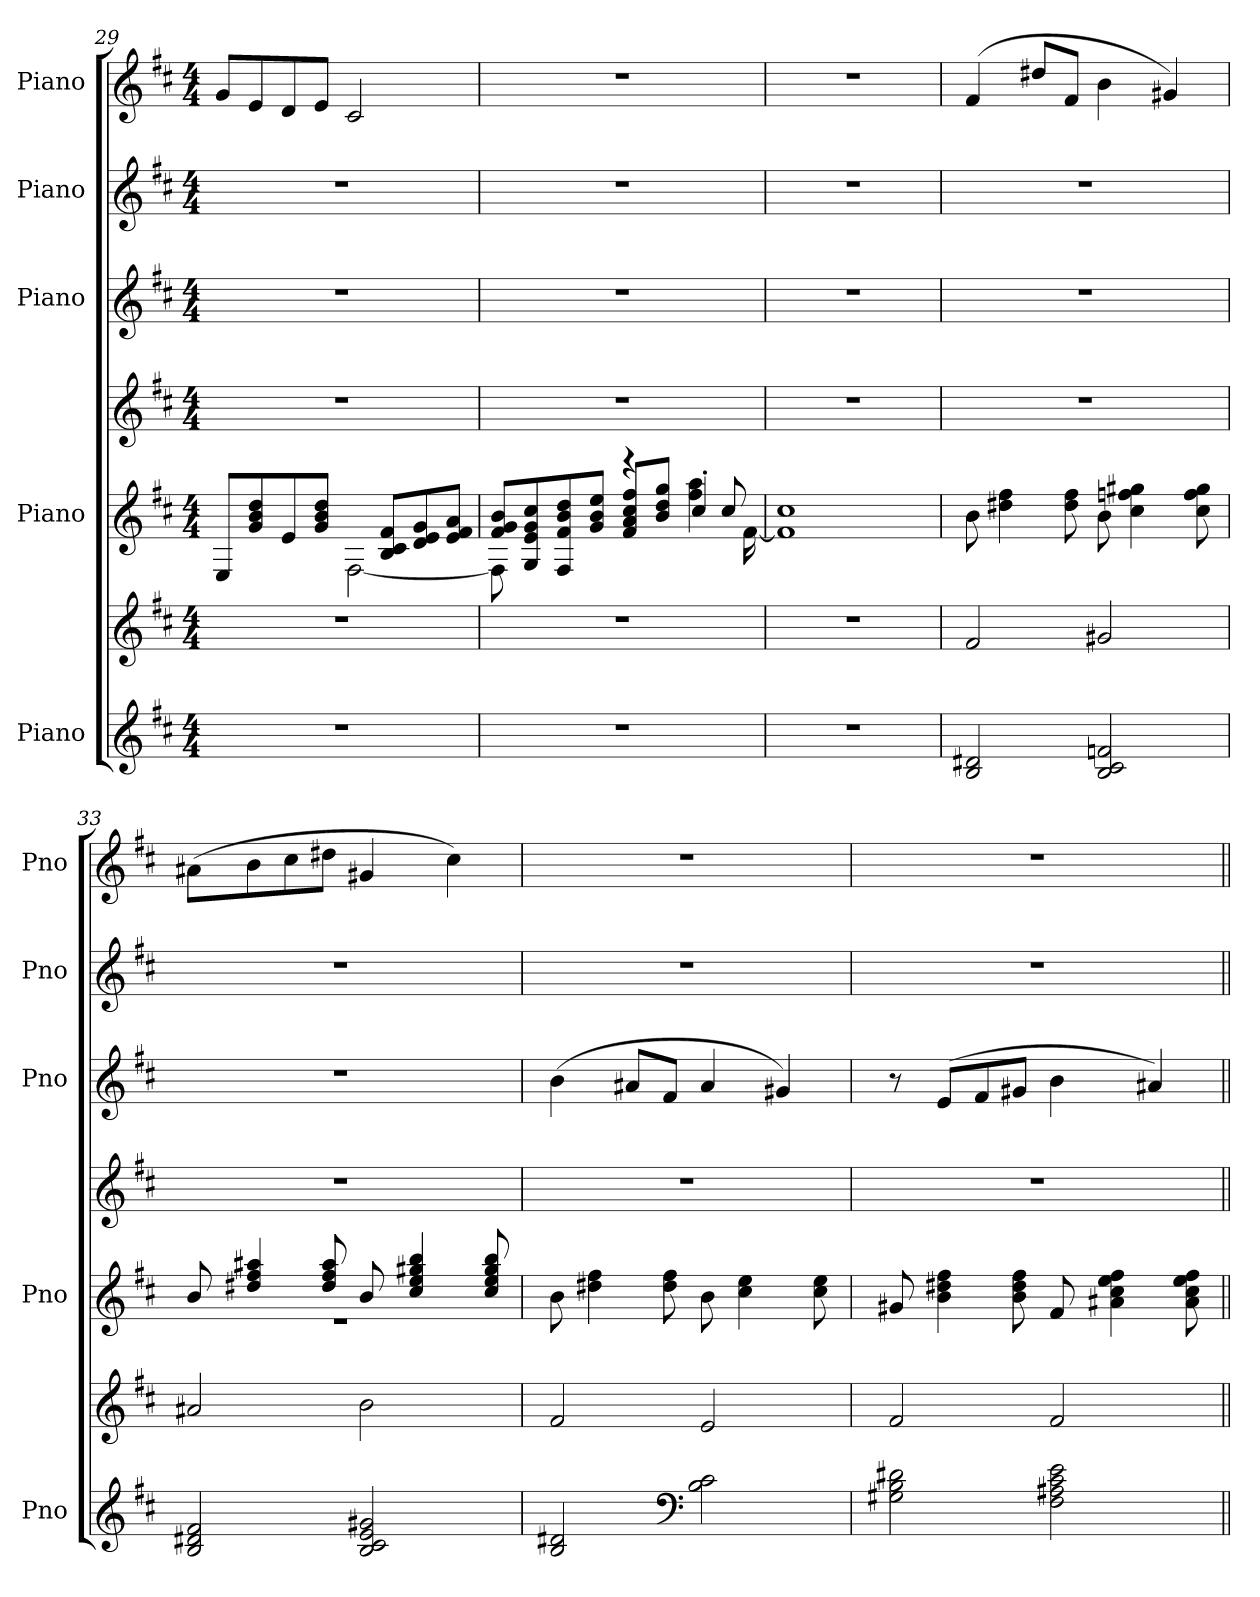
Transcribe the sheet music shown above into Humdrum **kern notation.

**kern	**kern	**kern	**kern	**kern	**kern	**kern
*part5	*part5	*part4	*part4	*part3	*part2	*part1
*staff7	*staff6	*staff5	*staff4	*staff3	*staff2	*staff1
*I"Piano	*	*I"Piano	*	*I"Piano	*I"Piano	*I"Piano
*I'Pno	*	*I'Pno	*	*I'Pno	*I'Pno	*I'Pno
!!LO:PB:g=z
*clefG2	*clefG2	*clefG2	*clefG2	*clefG2	*clefG2	*clefG2
*k[f#c#]	*k[f#c#]	*k[f#c#]	*k[f#c#]	*k[f#c#]	*k[f#c#]	*k[f#c#]
*M4/4	*M4/4	*M4/4	*M4/4	*M4/4	*M4/4	*M4/4
=29	=29	=29	=29	=29	=29	=29
*	*	*^	*	*	*	*
*	*	*	*^	*	*	*	*
1r	1r	1ryy	2ryy	8E/L	1r	1r	1r	8g/L
.	.	.	.	8g/ 8b/ 8dd/	.	.	.	8e/
.	.	.	.	8e/	.	.	.	8d/
.	.	.	.	8g/ 8b/ 8dd/J	.	.	.	8e/J
.	.	.	[2F#\	8ryy	.	.	.	2c#/
.	.	.	.	8B/ 8c#/ 8f#/L	.	.	.	.
.	.	.	.	8d/ 8e/ 8g/	.	.	.	.
.	.	.	.	8e/ 8f#/ 8a/J	.	.	.	.
=30	=30	=30	=30	=30	=30	=30	=30	=30
*	*	*	*	*^	*	*	*	*
1r	1r	2ryy	8F#\]	8f#/ 8g/ 8b/L	2ryy	1r	1r	1r	1r
.	.	.	8ryy	8G/ 8e/ 8g/ 8cc#/	.	.	.	.	.
.	.	.	4ryy	8F#/ 8f#/ 8b/ 8dd/	.	.	.	.	.
.	.	.	.	8g/ 8b/ 8ee/J	.	.	.	.	.
.	.	4r	4ryy	8f#/ 8a/ 8cc#/ 8ff#/L	4ryy	.	.	.	.
.	.	.	.	8b/ 8dd/ 8gg/J	.	.	.	.	.
.	.	8ryy	4ff#\ 4aa\	4cc#'/	8ryy	.	.	.	.
.	.	8cc#/	.	.	16ryy	.	.	.	.
.	.	.	.	.	[16f#\	.	.	.	.
=31	=31	=31	=31	=31	=31	=31	=31	=31	=31
1r	1r	8ryy	1cc#	1ryy	1f#]	1r	1r	1r	1r
.	.	8ryy	.	.	.	.	.	.	.
.	.	2.ryy	.	.	.	.	.	.	.
*	*	*v	*v	*v	*v	*	*	*	*
=32	=32	=32	=32	=32	=32	=32
2B/ 2d#X/	2f#/	8b\	1r	1r	1r	(>4f#/
.	.	4dd#X\ 4ff#\	.	.	.	.
.	.	.	.	.	.	8dd#X/L
.	.	8dd#\ 8ff#\	.	.	.	8f#/J
2B/ 2c#/ 2fn/	2g#X/	8b\	.	.	.	4b\
.	.	4cc#\ 4ffn\ 4gg#X\	.	.	.	.
.	.	.	.	.	.	4g#X/)
.	.	8cc#\ 8ff\ 8gg#\	.	.	.	.
!!LO:LB:g=z
=33	=33	=33	=33	=33	=33	=33
*	*	*^	*	*	*	*
2B/ 2d#X/ 2f#/	2a#X/	8b/	1r	1r	1r	1r	(>8a#X\L
.	.	4dd#X/ 4ff#/ 4aa#X/	.	.	.	.	8b\
.	.	.	.	.	.	.	8cc#\
.	.	8dd#/ 8ff#/ 8aa#/	.	.	.	.	8dd#X\J
2B/ 2c#/ 2e/ 2g#X/	2b\	8b/	.	.	.	.	4g#X/
.	.	4cc#/ 4ee/ 4gg#X/ 4bb/	.	.	.	.	.
.	.	.	.	.	.	.	4cc#\)
.	.	8cc#/ 8ee/ 8gg#/ 8bb/	.	.	.	.	.
*	*	*v	*v	*	*	*	*
=34	=34	=34	=34	=34	=34	=34
2B/ 2d#X/	2f#/	8b\	1r	(>4b\	1r	1r
.	.	4dd#X\ 4ff#\	.	.	.	.
.	.	.	.	8a#X/L	.	.
.	.	8dd#\ 8ff#\	.	8f#/J	.	.
*clefF4	*	*	*	*	*	*
2B\ 2c#\	2e/	8b\	.	4a#/	.	.
.	.	4cc#\ 4ee\	.	.	.	.
.	.	.	.	4g#X/)	.	.
.	.	8cc#\ 8ee\	.	.	.	.
=35	=35	=35	=35	=35	=35	=35
2G#X\ 2B\ 2d#X\	2f#/	8g#X/	1r	8r	1r	1r
.	.	4b\ 4dd#X\ 4ff#\	.	(>8e/L	.	.
.	.	.	.	8f#/	.	.
.	.	8b\ 8dd#\ 8ff#\	.	8g#X/J	.	.
2F#\ 2A#X\ 2c#\ 2e\	2f#/	8f#/	.	4b\	.	.
.	.	4a#X\ 4cc#\ 4ee\ 4ff#\	.	.	.	.
.	.	.	.	4a#X/)	.	.
.	.	8a#\ 8cc#\ 8ee\ 8ff#\	.	.	.	.
=||	=||	=||	=||	=||	=||	=||
*-	*-	*-	*-	*-	*-	*-
